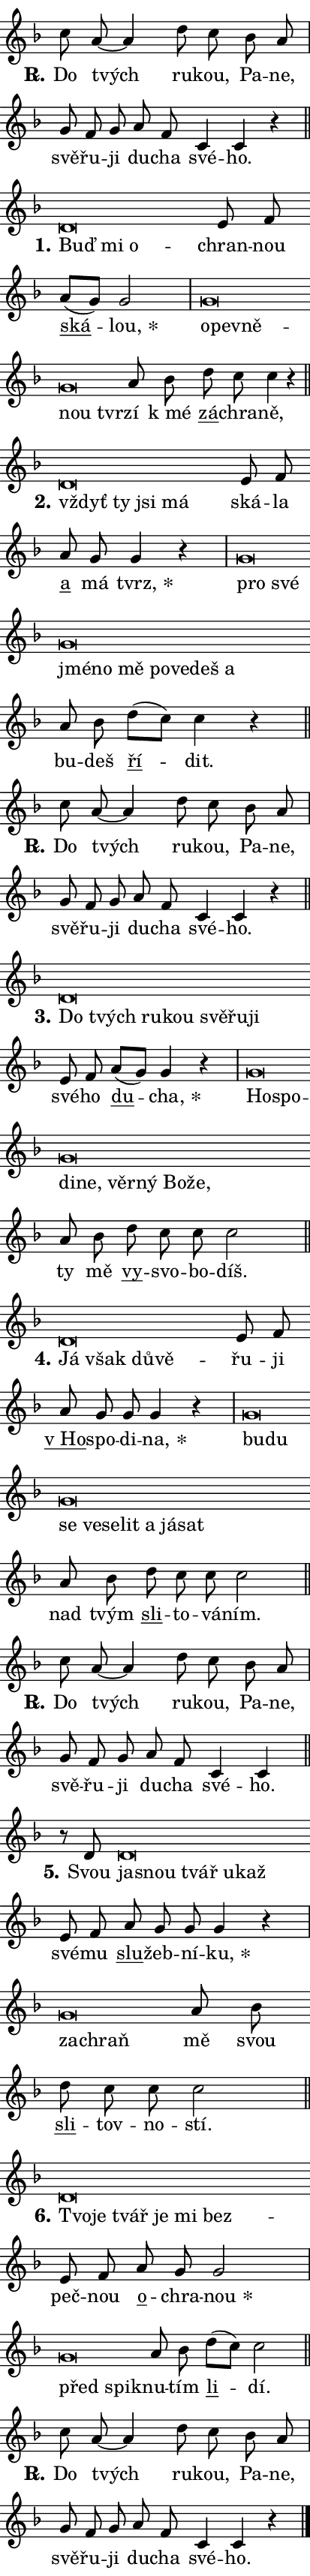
\version "2.22.1"
\header { tagline = "" }
\paper {
  indent = 0\cm
  top-margin = 0\cm
  right-margin = 0\cm
  bottom-margin = 0\cm
  left-margin = 0\cm
  paper-width = 7\cm
  page-breaking = #ly:one-page-breaking
  system-system-spacing.basic-distance = #11
  score-system-spacing.basic-distance = #11
  ragged-last = ##f
}


%% Author: Thomas Morley
%% https://lists.gnu.org/archive/html/lilypond-user/2020-05/msg00002.html
#(define (line-position grob)
"Returns position of @var[grob} in current system:
   @code{'start}, if at first time-step
   @code{'end}, if at last time-step
   @code{'middle} otherwise
"
  (let* ((col (ly:item-get-column grob))
         (ln (ly:grob-object col 'left-neighbor))
         (rn (ly:grob-object col 'right-neighbor))
         (col-to-check-left (if (ly:grob? ln) ln col))
         (col-to-check-right (if (ly:grob? rn) rn col))
         (break-dir-left
           (and
             (ly:grob-property col-to-check-left 'non-musical #f)
             (ly:item-break-dir col-to-check-left)))
         (break-dir-right
           (and
             (ly:grob-property col-to-check-right 'non-musical #f)
             (ly:item-break-dir col-to-check-right))))
        (cond ((eqv? 1 break-dir-left) 'start)
              ((eqv? -1 break-dir-right) 'end)
              (else 'middle))))

#(define (tranparent-at-line-position vctor)
  (lambda (grob)
  "Relying on @code{line-position} select the relevant enry from @var{vctor}.
Used to determine transparency,"
    (case (line-position grob)
      ((end) (not (vector-ref vctor 0)))
      ((middle) (not (vector-ref vctor 1)))
      ((start) (not (vector-ref vctor 2))))))

noteHeadBreakVisibility =
#(define-music-function (break-visibility)(vector?)
"Makes @code{NoteHead}s transparent relying on @var{break-visibility}"
#{
  \override NoteHead.transparent =
    #(tranparent-at-line-position break-visibility)
#})

#(define delete-ledgers-for-transparent-note-heads
  (lambda (grob)
    "Reads whether a @code{NoteHead} is transparent.
If so this @code{NoteHead} is removed from @code{'note-heads} from
@var{grob}, which is supposed to be @code{LedgerLineSpanner}.
As a result ledgers are not printed for this @code{NoteHead}"
    (let* ((nhds-array (ly:grob-object grob 'note-heads))
           (nhds-list
             (if (ly:grob-array? nhds-array)
                 (ly:grob-array->list nhds-array)
                 '()))
           ;; Relies on the transparent-property being done before
           ;; Staff.LedgerLineSpanner.after-line-breaking is executed.
           ;; This is fragile ...
           (to-keep
             (remove
               (lambda (nhd)
                 (ly:grob-property nhd 'transparent #f))
               nhds-list)))
      ;; TODO find a better method to iterate over grob-arrays, similiar
      ;; to filter/remove etc for lists
      ;; For now rebuilt from scratch
      (set! (ly:grob-object grob 'note-heads)  '())
      (for-each
        (lambda (nhd)
          (ly:pointer-group-interface::add-grob grob 'note-heads nhd))
        to-keep))))

hideNotes = {
  \noteHeadBreakVisibility #begin-of-line-visible
}
unHideNotes = {
  \noteHeadBreakVisibility #all-visible
}

% work-around for resetting accidentals
% https://lilypond.org/doc/v2.23/Documentation/notation/displaying-rhythms#unmetered-music
cadenzaMeasure = {
  \cadenzaOff
  \partial 1024 s1024
  \cadenzaOn
}

#(define-markup-command (accent layout props text) (markup?)
  "Underline accented syllable"
  (interpret-markup layout props
    #{\markup \override #'(offset . 4.3) \underline { #text }#}))

responsum = \markup \concat {
  "R" \hspace #-1.05 \path #0.1 #'((moveto 0 0.07) (lineto 0.9 0.8)) \hspace #0.05 "."
}

\layout {
    \context {
        \Staff
        \remove "Time_signature_engraver"
        \override LedgerLineSpanner.after-line-breaking = #delete-ledgers-for-transparent-note-heads
    }
    \context {
        \Voice {
            \override NoteHead.output-attributes = #'((class . "notehead"))
            \override Hairpin.height = #0.55
        }
    }
    \context {
        \Lyrics {
            \override StanzaNumber.output-attributes = #'((class . "stanzanumber"))
            \override LyricSpace.minimum-distance = #0.9
            \override LyricText.font-name = #"TeX Gyre Schola"
            \override LyricText.font-size = 1
            \override StanzaNumber.font-name = #"TeX Gyre Schola Bold"
            \override StanzaNumber.font-size = 1
        }
    }
}

% magnetic-lyrics.ily
%
%   written by
%     Jean Abou Samra <jean@abou-samra.fr>
%     Werner Lemberg <wl@gnu.org>
%
%   adapted by
%     Jiri Hon <jiri.hon@gmail.com>
%
% Version 2022-Apr-15

% https://www.mail-archive.com/lilypond-user@gnu.org/msg149350.html

#(define (Left_hyphen_pointer_engraver context)
   "Collect syllable-hyphen-syllable occurrences in lyrics and store
them in properties.  This engraver only looks to the left.  For
example, if the lyrics input is @code{foo -- bar}, it does the
following.

@itemize @bullet
@item
Set the @code{text} property of the @code{LyricHyphen} grob between
@q{foo} and @q{bar} to @code{foo}.

@item
Set the @code{left-hyphen} property of the @code{LyricText} grob with
text @q{foo} to the @code{LyricHyphen} grob between @q{foo} and
@q{bar}.
@end itemize

Use this auxiliary engraver in combination with the
@code{lyric-@/text::@/apply-@/magnetic-@/offset!} hook."
   (let ((hyphen #f)
         (text #f))
     (make-engraver
      (acknowledgers
       ((lyric-syllable-interface engraver grob source-engraver)
        (set! text grob)))
      (end-acknowledgers
       ((lyric-hyphen-interface engraver grob source-engraver)
        ;(when (not (grob::has-interface grob 'lyric-space-interface))
          (set! hyphen grob)));)
      ((stop-translation-timestep engraver)
       (when (and text hyphen)
         (ly:grob-set-object! text 'left-hyphen hyphen))
       (set! text #f)
       (set! hyphen #f)))))

#(define (lyric-text::apply-magnetic-offset! grob)
   "If the space between two syllables is less than the value in
property @code{LyricText@/.details@/.squash-threshold}, move the right
syllable to the left so that it gets concatenated with the left
syllable.

Use this function as a hook for
@code{LyricText@/.after-@/line-@/breaking} if the
@code{Left_@/hyphen_@/pointer_@/engraver} is active."
   (let ((hyphen (ly:grob-object grob 'left-hyphen #f)))
     (when hyphen
       (let ((left-text (ly:spanner-bound hyphen LEFT)))
         (when (grob::has-interface left-text 'lyric-syllable-interface)
           (let* ((common (ly:grob-common-refpoint grob left-text X))
                  (this-x-ext (ly:grob-extent grob common X))
                  (left-x-ext
                   (begin
                     ;; Trigger magnetism for left-text.
                     (ly:grob-property left-text 'after-line-breaking)
                     (ly:grob-extent left-text common X)))
                  ;; `delta` is the gap width between two syllables.
                  (delta (- (interval-start this-x-ext)
                            (interval-end left-x-ext)))
                  (details (ly:grob-property grob 'details))
                  (threshold (assoc-get 'squash-threshold details 0.2)))
             (when (< delta threshold)
               (let* (;; We have to manipulate the input text so that
                      ;; ligatures crossing syllable boundaries are not
                      ;; disabled.  For languages based on the Latin
                      ;; script this is essentially a beautification.
                      ;; However, for non-Western scripts it can be a
                      ;; necessity.
                      (lt (ly:grob-property left-text 'text))
                      (rt (ly:grob-property grob 'text))
                      (is-space (grob::has-interface hyphen 'lyric-space-interface))
                      (space (if is-space " " ""))
                      (space-markup (grob-interpret-markup grob " "))
                      (space-size (interval-length (ly:stencil-extent space-markup X)))
                      (extra-delta (if is-space space-size 0))
                      ;; Append new syllable.
                      (ltrt-space (if (and (string? lt) (string? rt))
                                (string-append lt space rt)
                                (make-concat-markup (list lt space rt))))
                      ;; Right-align `ltrt` to the right side.
                      (ltrt-space-markup (grob-interpret-markup
                               grob
                               (make-translate-markup
                                (cons (interval-length this-x-ext) 0)
                                (make-right-align-markup ltrt-space)))))
                 (begin
                   ;; Don't print `left-text`.
                   (ly:grob-set-property! left-text 'stencil #f)
                   ;; Set text and stencil (which holds all collected
                   ;; syllables so far) and shift it to the left.
                   (ly:grob-set-property! grob 'text ltrt-space)
                   (ly:grob-set-property! grob 'stencil ltrt-space-markup)
                   (ly:grob-translate-axis! grob (- (- delta extra-delta)) X))))))))))


#(define (lyric-hyphen::displace-bounds-first grob)
   ;; Make very sure this callback isn't triggered too early.
   (let ((left (ly:spanner-bound grob LEFT))
         (right (ly:spanner-bound grob RIGHT)))
     (ly:grob-property left 'after-line-breaking)
     (ly:grob-property right 'after-line-breaking)
     (ly:lyric-hyphen::print grob)))

squashThreshold = #0.4

\layout {
  \context {
    \Lyrics
    \consists #Left_hyphen_pointer_engraver
    \override LyricText.after-line-breaking =
      #lyric-text::apply-magnetic-offset!
    \override LyricHyphen.stencil = #lyric-hyphen::displace-bounds-first
    \override LyricText.details.squash-threshold = \squashThreshold
    \override LyricHyphen.minimum-distance = 0
    \override LyricHyphen.minimum-length = \squashThreshold
  }
}

squash = \override LyricText.details.squash-threshold = 9999
unSquash = \override LyricText.details.squash-threshold = \squashThreshold

left = \override LyricText.self-alignment-X = #LEFT
unLeft = \revert LyricText.self-alignment-X

starOffset = #(lambda (grob) 
                (let ((x_offset (ly:self-alignment-interface::aligned-on-x-parent grob)))
                  (if (= x_offset 0) 0 (+ x_offset 1.2))))

star = #(define-music-function (syllable)(string?)
"Append star separator at the end of a syllable"
#{
  \once \override LyricText.X-offset = #starOffset
  \lyricmode { \markup {
    #syllable
    \override #'((font-name . "TeX Gyre Schola Bold")) \hspace #0.2 \lower #0.65 \larger "*"
  } }
#})

starAccent = #(define-music-function (syllable)(string?)
"Append star separator at the end of a syllable and make accent"
#{
  \once \override LyricText.X-offset = #starOffset
  \lyricmode { \markup {
    \accent #syllable
    \override #'((font-name . "TeX Gyre Schola Bold")) \hspace #0.2 \lower #0.65 \larger "*"
  } }
#})

breath = #(define-music-function (syllable)(string?)
"Append breathing indicator at the end of a syllable"
#{
  \lyricmode { \markup { #syllable "+" } }
#})

optionalBreath = #(define-music-function (syllable)(string?)
"Append optional breathing indicator at the end of a syllable"
#{
  \lyricmode { \markup { #syllable "(+)" } }
#})


\score {
    <<
        \new Voice = "melody" { \cadenzaOn \key f \major \relative { c''8 a~ a4 d8 c bes a \cadenzaMeasure \bar "|" g f g a f c4 c r \cadenzaMeasure \bar "||" \break }
\relative { d'\breve*1/16 \hideNotes \breve*1/16 \breve*1/16 \bar "" \unHideNotes e8 f \bar "" a[( g)] g2 \cadenzaMeasure \bar "|" g\breve*1/16 \hideNotes \breve*1/16 \bar "" \breve*1/16 \bar "" \breve*1/16 \breve*1/16 \bar "" \unHideNotes a8 bes \bar "" d c c4 r \cadenzaMeasure \bar "||" \break }
\relative { d'\breve*1/16 \hideNotes \breve*1/16 \bar "" \breve*1/16 \breve*1/16 \bar "" \unHideNotes e8 f \bar "" a g g4 r \cadenzaMeasure \bar "|" g\breve*1/16 \hideNotes \breve*1/16 \bar "" \breve*1/16 \bar "" \breve*1/16 \bar "" \breve*1/16 \bar "" \breve*1/16 \bar "" \breve*1/16 \bar "" \breve*1/16 \breve*1/16 \bar "" \unHideNotes a8 bes \bar "" d[( c)] c4 r \cadenzaMeasure \bar "||" \break }
\relative { c''8 a~ a4 d8 c bes a \cadenzaMeasure \bar "|" g f g a f c4 c r \cadenzaMeasure \bar "||" \break }
\relative { d'\breve*1/16 \hideNotes \breve*1/16 \bar "" \breve*1/16 \bar "" \breve*1/16 \bar "" \breve*1/16 \bar "" \breve*1/16 \breve*1/16 \bar "" \unHideNotes e8 f \bar "" a[( g)] g4 r \cadenzaMeasure \bar "|" g\breve*1/16 \hideNotes \breve*1/16 \bar "" \breve*1/16 \bar "" \breve*1/16 \bar "" \breve*1/16 \bar "" \breve*1/16 \bar "" \breve*1/16 \breve*1/16 \bar "" \unHideNotes a8 bes \bar "" d c c c2 \cadenzaMeasure \bar "||" \break }
\relative { d'\breve*1/16 \hideNotes \breve*1/16 \bar "" \breve*1/16 \breve*1/16 \bar "" \unHideNotes e8 f \bar "" a g g g4 r \cadenzaMeasure \bar "|" g\breve*1/16 \hideNotes \breve*1/16 \bar "" \breve*1/16 \bar "" \breve*1/16 \bar "" \breve*1/16 \bar "" \breve*1/16 \bar "" \breve*1/16 \bar "" \breve*1/16 \breve*1/16 \bar "" \unHideNotes a8 bes \bar "" d c c c2 \cadenzaMeasure \bar "||" \break }
\relative { c''8 a~ a4 d8 c bes a \cadenzaMeasure \bar "|" g f g a f c4 c \cadenzaMeasure \bar "||" \break }
\relative { r8 d'8 d\breve*1/16 \hideNotes \breve*1/16 \bar "" \breve*1/16 \bar "" \breve*1/16 \breve*1/16 \bar "" \unHideNotes e8 f \bar "" a g g g4 r \cadenzaMeasure \bar "|" g\breve*1/16 \hideNotes \breve*1/16 \bar "" \unHideNotes a8 bes \bar "" d c c c2 \cadenzaMeasure \bar "||" \break }
\relative { d'\breve*1/16 \hideNotes \breve*1/16 \bar "" \breve*1/16 \bar "" \breve*1/16 \bar "" \breve*1/16 \breve*1/16 \bar "" \unHideNotes e8 f \bar "" a g g2 \cadenzaMeasure \bar "|" g\breve*1/16 \hideNotes \breve*1/16 \bar "" \unHideNotes a8 bes \bar "" d[( c)] c2 \cadenzaMeasure \bar "||" \break }
\relative { c''8 a~ a4 d8 c bes a \cadenzaMeasure \bar "|" g f g a f c4 c r \cadenzaMeasure \bar "||" \break } \bar "|." }
        \new Lyrics \lyricsto "melody" { \lyricmode { \set stanza = \responsum
Do tvých ru -- kou, Pa -- ne, svě -- řu -- ji du -- cha své -- ho.
\set stanza = "1."
\left Buď \squash mi o -- \unLeft \unSquash chran -- nou \markup \accent ská -- \star lou, \left o -- \squash pev -- ně -- nou tvr -- \unLeft \unSquash zí "k mé" \markup \accent zá -- chra -- ně,
\set stanza = "2."
\left vždyť \squash ty jsi má \unLeft \unSquash ská -- la \markup \accent a má \star tvrz, \left pro \squash své jmé -- no mě po -- ve -- deš a \unLeft \unSquash bu -- deš \markup \accent ří -- dit.
\set stanza = \responsum
Do tvých ru -- kou, Pa -- ne, svě -- řu -- ji du -- cha své -- ho.
\set stanza = "3."
\left Do \squash tvých ru -- kou svě -- řu -- ji \unLeft \unSquash své -- ho \markup \accent du -- \star cha, \left Ho -- \squash spo -- di -- ne, věr -- ný Bo -- že, \unLeft \unSquash ty mě \markup \accent vy -- svo -- bo -- díš.
\set stanza = "4."
\left Já \squash však dů -- vě -- \unLeft \unSquash řu -- ji \markup \accent "v Ho" -- spo -- di -- \star na, \left bu -- \squash du se ve -- se -- lit a já -- sat \unLeft \unSquash nad tvým \markup \accent sli -- to -- vá -- ním.
\set stanza = \responsum
Do tvých ru -- kou, Pa -- ne, svě -- řu -- ji du -- cha své -- ho.
\set stanza = "5."
Svou \left ja -- \squash snou tvář u -- kaž \unLeft \unSquash své -- mu \markup \accent slu -- žeb -- ní -- \star ku, \left za -- \squash chraň \unLeft \unSquash mě svou \markup \accent sli -- tov -- no -- stí.
\set stanza = "6."
\left Tvo -- \squash je tvář je mi bez -- \unLeft \unSquash peč -- nou \markup \accent o -- chra -- \star nou \left před \squash spik -- \unLeft \unSquash nu -- tím \markup \accent li -- dí.
\set stanza = \responsum
Do tvých ru -- kou, Pa -- ne, svě -- řu -- ji du -- cha své -- ho. } }
    >>
    \layout {}
}
